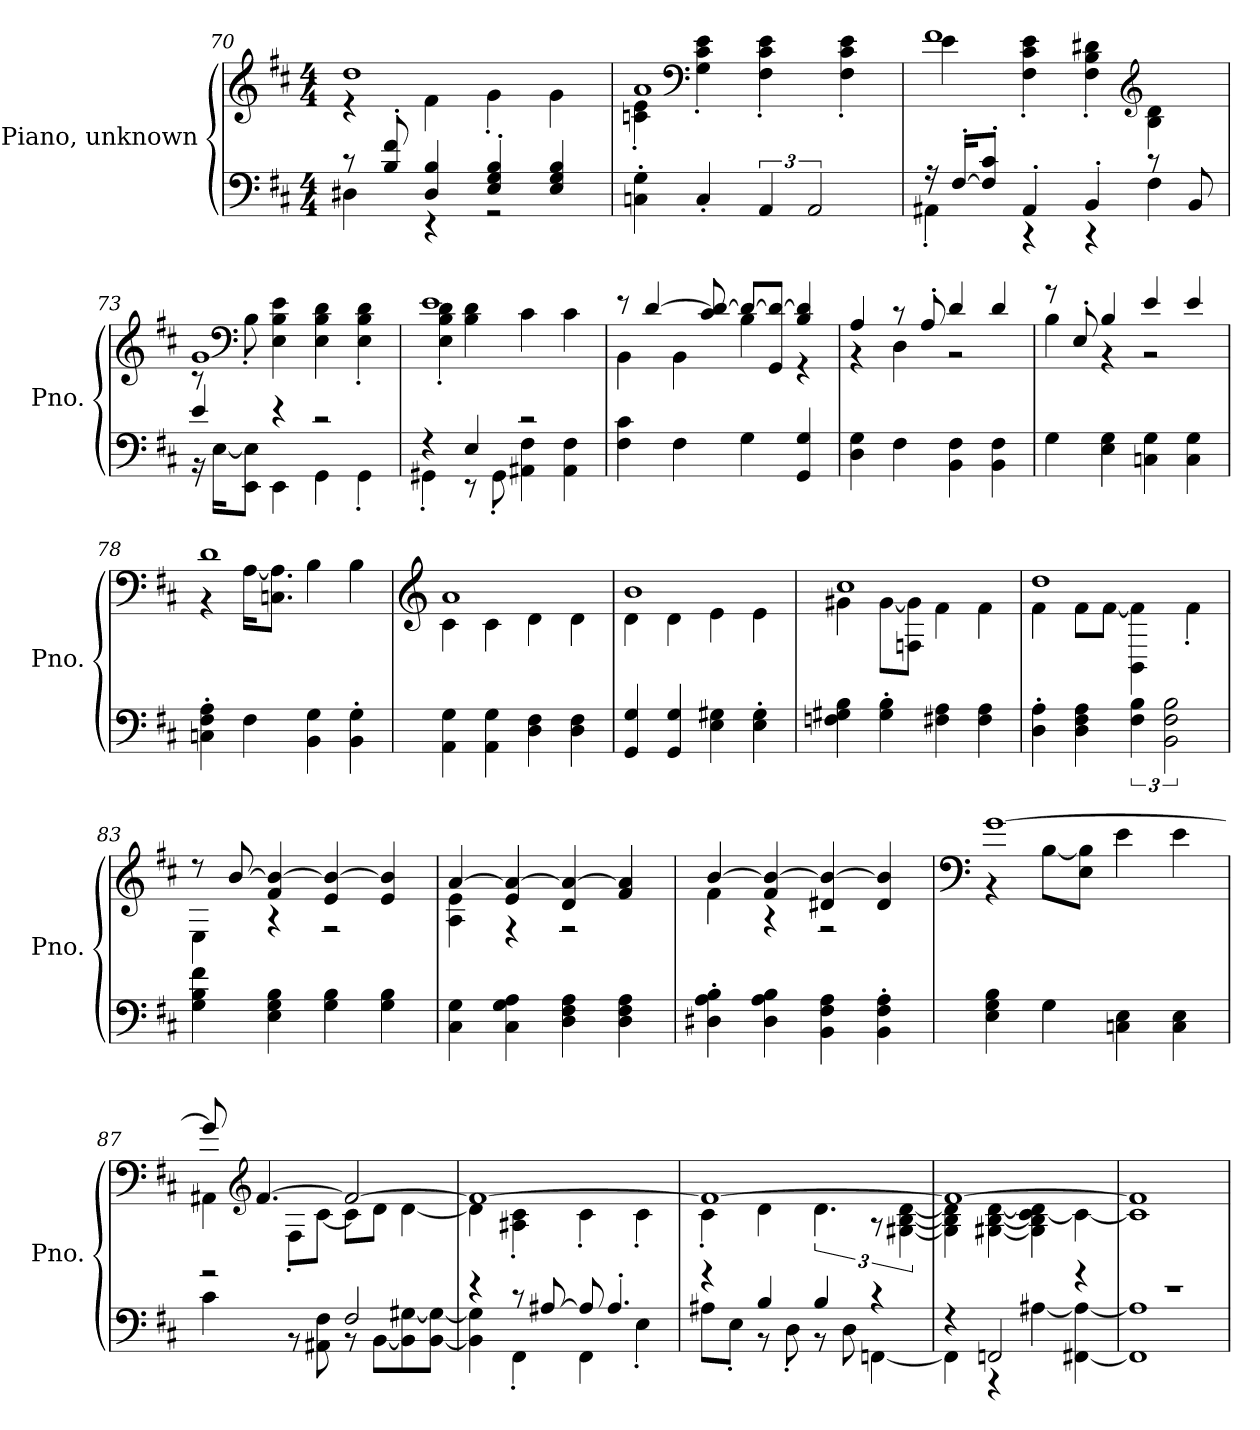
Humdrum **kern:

**kern	**kern
*part1	*part1
*staff2	*staff1
*I"Piano, unknown	*
*I'Pno.	*
*clefF4	*clefG2
*k[f#c#]	*k[f#c#]
*M4/4	*M4/4
=70	=70
*^	*^
8r	4D#X\	1dd	4r
8B/' 8f#/'	.	.	.
4D#/ 4B/	4r	.	4f#\
4E/' 4G/' 4B/'	2r	.	4g'\
4E/ 4G/ 4B/	.	.	4g\
*v	*v	*	*
=71	=71	=71
4Cn\' 4G\'	1a	4cn\' 4e\'
*	*clefF4	*
4C'/	.	4G\' 4c\' 4e\'
6AA/	.	4F#\' 4c\' 4e\'
3AA/	.	.
.	.	4F#\' 4c\' 4e\'
=72	=72	=72
*^	*	*
16r	4AA#X'\	1f#	4e\
[16F#'/KL	.	.	.
8F#/]' 8c#/'J	.	.	.
4AA#'/	4r	.	4F#\' 4c#\' 4e\'
4BB'/	4r	.	4F#\' 4B\' 4d#X\'
*	*	*clefG2	*
8r	4F#\	.	4B\ 4d#\
8BB/	.	.	.
!!LO:LB:g=z	!!
=73	=73	=73	=73
4e/	16r	1g	8r
.	[16E\KL	.	.
*	*	*clefF4	*
.	8EE\ 8E\]J	.	8B'\
4r	4EE\	.	4E\ 4B\ 4e\
2r	4GG\	.	4E\ 4B\ 4d\
.	4GG'\	.	4E\' 4B\' 4d\'
=74	=74	=74	=74
4r	4GG#X'\	1e	4E\' 4B\' 4d\'
4E/	8r	.	4B\ 4d\
.	8GG#'\	.	.
2r	4AA#X\ 4F#\	.	4c#\
.	4AA#\ 4F#\	.	4c#\
*v	*v	*	*
=75	=75	=75
4F#\ 4c#\	8r	4BB\
.	[4d/	.
4F#\	.	4BB\
.	8c#/ 8d/_	.
4G\	8d/L_	4B\
.	8GG/ 8d/_J	.
4GG/ 4G/	4B/ 4d/]	4r
=76	=76	=76
4D\ 4G\	4A/	4r
4F#\	8r	4D\
.	8A'/	.
4BB\ 4F#\	4d/	2r
4BB\ 4F#\	4d/	.
=77	=77	=77
4G\	8r	4B\
.	8E'/	.
4E\ 4G\	4B/	4r
4Cn\ 4G\	4e/	2r
4C\ 4G\	4e/	.
!!LO:LB:g=z	!!
=78	=78	=78
4Cn\' 4F#\' 4A\'	1d	4r
4F#\	.	[16A\KL
.	.	8.Cn\ 8.A\]J
4BB\ 4G\	.	4B\
4BB\' 4G\'	.	4B\
=79	=79	=79
*	*clefG2	*
4AA\ 4G\	1a	4c#\
4AA\ 4G\	.	4c#\
4D\ 4F#\	.	4d\
4D\ 4F#\	.	4d\
=80	=80	=80
4GG/ 4G/	1b	4d\
4GG/ 4G/	.	4d\
4E\ 4G#X\	.	4e\
4E\' 4G#\'	.	4e\
=81	=81	=81
4Fn\ 4G#X\ 4B\	1cc#	4g#X\
4G#\' 4B\'	.	[8g#\L
.	.	8Fn\ 8g#\]J
4F#X\ 4A\	.	4f#\
4F#\ 4A\	.	4f#\
=82	=82	=82
4D\' 4A\'	1dd	4f#\
4D\ 4F#\ 4A\	.	8f#\L
.	.	[8f#\J
6F#\ 6B\	.	4BB\ 4f#\]
3BB\ 3F#\ 3B\	.	.
.	.	4f#'\
=83	=83	=83
4G\ 4B\ 4f#\	8r	4E\
.	[8b/	.
4E\ 4G\ 4B\	4f#/ 4b/_	4r
4G\ 4B\	4e/ 4b/_	2r
4G\ 4B\	4e/ 4b/]	.
!!LO:LB:g=z	!!
=84	=84	=84
4C#\ 4G\	[4a/	4A\ 4e\
4C#\ 4G\ 4A\	4e/ 4a/_	4r
4D\ 4F#\ 4A\	4d/ 4a/_	2r
4D\ 4F#\ 4A\	4f#/ 4a/]	.
=85	=85	=85
4D#X\' 4A\' 4B\'	[4b/	4f#\
4D#\ 4A\ 4B\	4f#/ 4b/_	4r
4BB\ 4F#\ 4A\	4d#X/ 4b/_	2r
4BB\' 4F#\' 4A\'	4d#/ 4b/]	.
=86	=86	=86
*	*clefF4	*
4E\ 4G\ 4B\	[1g	4r
4G\	.	[8B\L
.	.	8E\ 8B\]J
4Cn\ 4E\	.	4e\
4C\ 4E\	.	4e\
=87	=87	=87
*^	*	*
2r	4c#\	8g/]	4AA#X\
*	*	*clefG2	*
.	.	[4.f#/	.
.	8r	.	8F#'\L
.	8AA#X\ 8F#\	.	[8c#\J
2F#/	8r	2f#/_	8c#\L]
.	[8BB\L	.	8d\J
.	8BB\] [8G#X\	.	[4d\
.	[8BB\ 8G#\_J	.	.
!!LO:LB:g=z	!!
=88	=88	=88	=88
4r	4BB\] 4G#\]	1f#_	4d\]
8r	4FF#'\	.	4A#X\' 4c#\'
[8A#X/	.	.	.
8A#/]	4FF#\	.	4c#'\
4.A#'/	.	.	.
.	4E'\	.	4c#'\
=89	=89	=89	=89
4r	8A#X\L	1f#_	4c#'\
.	8E'\J	.	.
4B/	8r	.	4d\
.	8D'\	.	.
4B/	8r	.	6.d\
.	8D\	.	.
4r	[4FFn\	.	12r
.	.	.	[6G#X\ [6B\ [6d\
=90	=90	=90	=90
4r	4FF\]	1f#_	4G#\] 4B\] 4d\]
2FFn/	4r	.	[4G#X\ [4B\ [4d\
.	[4A#X\	.	4G#\] 4B\] [4c#\ 4d\]
4r	[4FF#X\ 4A#\_	.	4c#\_
=91	=91	=91	=91
1r	1FF#] 1A#]	1f#]	1c#]
*v	*v	*	*
*	*v	*v
=	=
*-	*-
